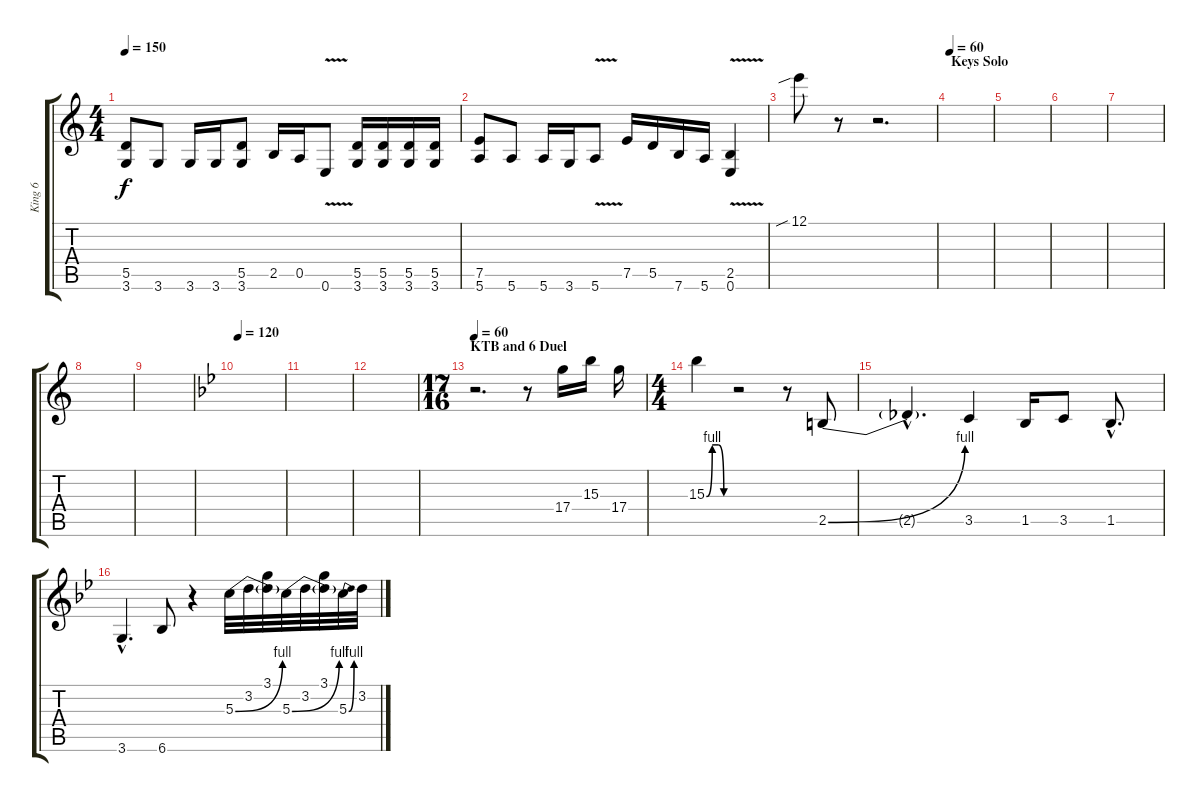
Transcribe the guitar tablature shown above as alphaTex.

\track ("King 6" "King 6") {instrument distortionguitar}
\staff {score tabs}
\tuning (E4 B3 G3 D3 A2 E2) {hide}
\ts (4 4)
\tempo 150
\clef g2
\ks c
(5.5 3.6).8{dy f} 3.6.8 3.6.16 3.6.16 (5.5 3.6).8 2.5.16 0.5.16 0.6{v}.8 (5.5 3.6).16 (5.5 3.6).16 (5.5 3.6).16 (5.5 3.6).16 |
(7.5 5.6).8 5.6.8 5.6.16 3.6.16 5.6{v}.8 7.5.16 5.5.16 7.6.16 5.6.16 (2.5{v} 0.6{v}).4 |
12.1{sib}.8 r.8 r.2{d} |
\section ("" "Keys Solo ")
\tempo 60
|
|
|
|
|
|
\tempo 120
\ks gminor
|
|
|
\ts (17 16)
\section ("" "KTB and 6 Duel")
\tempo 60
r.2{d} r.8 17.4.16 15.3.16 17.4.16 |
\ts (4 4)
15.3{be (custom 0 0 15 4 30 4 45 0 60 0)}.4 r.2 r.8 2.5{be (bend 0 0 60 4)}.8 |
2.5{hac t}.4{d} 3.5.4 1.5.16 3.5.8 1.5{hac}.8{d} |
3.6{hac}.4{d} 6.6.8 r.4 5.3{be (bend 0 0 60 4)}.32 3.2.32 (3.1 5.3{t}).32 5.3{be (bend 0 0 60 4)}.32 3.2.32 (3.1 5.3{t}).32 5.3{be (bend 0 0 60 4)}.32 3.2.32
